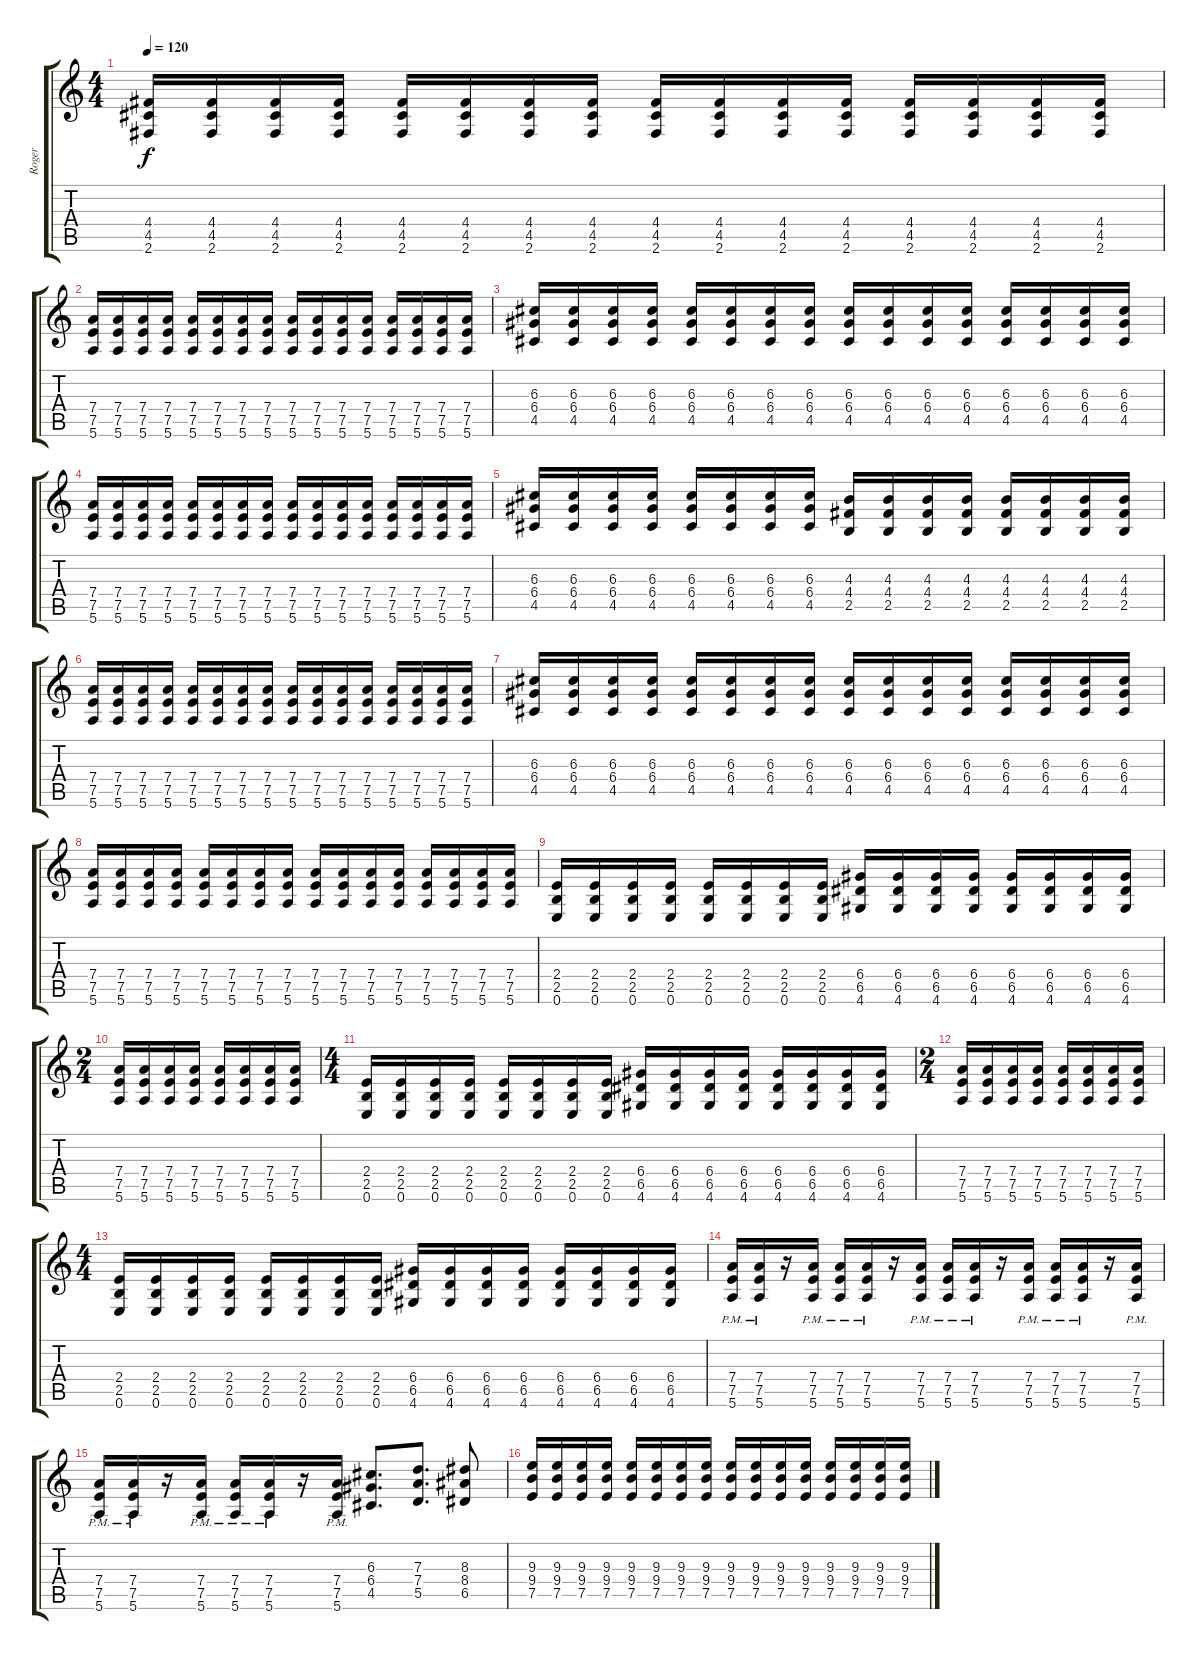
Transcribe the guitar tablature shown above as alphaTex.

\track ("Roger" "Roger") {instrument distortionguitar}
\staff {score tabs}
\tuning (E4 B3 G3 D3 A2 E2) {hide}
\ts (4 4)
\tempo 120
\clef g2
\ks c
(4.4 4.5 2.6).16{dy f} (4.4 4.5 2.6).16 (4.4 4.5 2.6).16 (4.4 4.5 2.6).16 (4.4 4.5 2.6).16 (4.4 4.5 2.6).16 (4.4 4.5 2.6).16 (4.4 4.5 2.6).16 (4.4 4.5 2.6).16 (4.4 4.5 2.6).16 (4.4 4.5 2.6).16 (4.4 4.5 2.6).16 (4.4 4.5 2.6).16 (4.4 4.5 2.6).16 (4.4 4.5 2.6).16 (4.4 4.5 2.6).16 |
(7.4 7.5 5.6).16 (7.4 7.5 5.6).16 (7.4 7.5 5.6).16 (7.4 7.5 5.6).16 (7.4 7.5 5.6).16 (7.4 7.5 5.6).16 (7.4 7.5 5.6).16 (7.4 7.5 5.6).16 (7.4 7.5 5.6).16 (7.4 7.5 5.6).16 (7.4 7.5 5.6).16 (7.4 7.5 5.6).16 (7.4 7.5 5.6).16 (7.4 7.5 5.6).16 (7.4 7.5 5.6).16 (7.4 7.5 5.6).16 |
(6.3 6.4 4.5).16 (6.3 6.4 4.5).16 (6.3 6.4 4.5).16 (6.3 6.4 4.5).16 (6.3 6.4 4.5).16 (6.3 6.4 4.5).16 (6.3 6.4 4.5).16 (6.3 6.4 4.5).16 (6.3 6.4 4.5).16 (6.3 6.4 4.5).16 (6.3 6.4 4.5).16 (6.3 6.4 4.5).16 (6.3 6.4 4.5).16 (6.3 6.4 4.5).16 (6.3 6.4 4.5).16 (6.3 6.4 4.5).16 |
(7.4 7.5 5.6).16 (7.4 7.5 5.6).16 (7.4 7.5 5.6).16 (7.4 7.5 5.6).16 (7.4 7.5 5.6).16 (7.4 7.5 5.6).16 (7.4 7.5 5.6).16 (7.4 7.5 5.6).16 (7.4 7.5 5.6).16 (7.4 7.5 5.6).16 (7.4 7.5 5.6).16 (7.4 7.5 5.6).16 (7.4 7.5 5.6).16 (7.4 7.5 5.6).16 (7.4 7.5 5.6).16 (7.4 7.5 5.6).16 |
(6.3 6.4 4.5).16 (6.3 6.4 4.5).16 (6.3 6.4 4.5).16 (6.3 6.4 4.5).16 (6.3 6.4 4.5).16 (6.3 6.4 4.5).16 (6.3 6.4 4.5).16 (6.3 6.4 4.5).16 (4.3 4.4 2.5).16 (4.3 4.4 2.5).16 (4.3 4.4 2.5).16 (4.3 4.4 2.5).16 (4.3 4.4 2.5).16 (4.3 4.4 2.5).16 (4.3 4.4 2.5).16 (4.3 4.4 2.5).16 |
(7.4 7.5 5.6).16 (7.4 7.5 5.6).16 (7.4 7.5 5.6).16 (7.4 7.5 5.6).16 (7.4 7.5 5.6).16 (7.4 7.5 5.6).16 (7.4 7.5 5.6).16 (7.4 7.5 5.6).16 (7.4 7.5 5.6).16 (7.4 7.5 5.6).16 (7.4 7.5 5.6).16 (7.4 7.5 5.6).16 (7.4 7.5 5.6).16 (7.4 7.5 5.6).16 (7.4 7.5 5.6).16 (7.4 7.5 5.6).16 |
(6.3 6.4 4.5).16 (6.3 6.4 4.5).16 (6.3 6.4 4.5).16 (6.3 6.4 4.5).16 (6.3 6.4 4.5).16 (6.3 6.4 4.5).16 (6.3 6.4 4.5).16 (6.3 6.4 4.5).16 (6.3 6.4 4.5).16 (6.3 6.4 4.5).16 (6.3 6.4 4.5).16 (6.3 6.4 4.5).16 (6.3 6.4 4.5).16 (6.3 6.4 4.5).16 (6.3 6.4 4.5).16 (6.3 6.4 4.5).16 |
(7.4 7.5 5.6).16 (7.4 7.5 5.6).16 (7.4 7.5 5.6).16 (7.4 7.5 5.6).16 (7.4 7.5 5.6).16 (7.4 7.5 5.6).16 (7.4 7.5 5.6).16 (7.4 7.5 5.6).16 (7.4 7.5 5.6).16 (7.4 7.5 5.6).16 (7.4 7.5 5.6).16 (7.4 7.5 5.6).16 (7.4 7.5 5.6).16 (7.4 7.5 5.6).16 (7.4 7.5 5.6).16 (7.4 7.5 5.6).16 |
(2.4 2.5 0.6).16 (2.4 2.5 0.6).16 (2.4 2.5 0.6).16 (2.4 2.5 0.6).16 (2.4 2.5 0.6).16 (2.4 2.5 0.6).16 (2.4 2.5 0.6).16 (2.4 2.5 0.6).16 (6.4 6.5 4.6).16 (6.4 6.5 4.6).16 (6.4 6.5 4.6).16 (6.4 6.5 4.6).16 (6.4 6.5 4.6).16 (6.4 6.5 4.6).16 (6.4 6.5 4.6).16 (6.4 6.5 4.6).16 |
\ts (2 4)
(7.4 7.5 5.6).16 (7.4 7.5 5.6).16 (7.4 7.5 5.6).16 (7.4 7.5 5.6).16 (7.4 7.5 5.6).16 (7.4 7.5 5.6).16 (7.4 7.5 5.6).16 (7.4 7.5 5.6).16 |
\ts (4 4)
(2.4 2.5 0.6).16 (2.4 2.5 0.6).16 (2.4 2.5 0.6).16 (2.4 2.5 0.6).16 (2.4 2.5 0.6).16 (2.4 2.5 0.6).16 (2.4 2.5 0.6).16 (2.4 2.5 0.6).16 (6.4 6.5 4.6).16 (6.4 6.5 4.6).16 (6.4 6.5 4.6).16 (6.4 6.5 4.6).16 (6.4 6.5 4.6).16 (6.4 6.5 4.6).16 (6.4 6.5 4.6).16 (6.4 6.5 4.6).16 |
\ts (2 4)
(7.4 7.5 5.6).16 (7.4 7.5 5.6).16 (7.4 7.5 5.6).16 (7.4 7.5 5.6).16 (7.4 7.5 5.6).16 (7.4 7.5 5.6).16 (7.4 7.5 5.6).16 (7.4 7.5 5.6).16 |
\ts (4 4)
(2.4 2.5 0.6).16 (2.4 2.5 0.6).16 (2.4 2.5 0.6).16 (2.4 2.5 0.6).16 (2.4 2.5 0.6).16 (2.4 2.5 0.6).16 (2.4 2.5 0.6).16 (2.4 2.5 0.6).16 (6.4 6.5 4.6).16 (6.4 6.5 4.6).16 (6.4 6.5 4.6).16 (6.4 6.5 4.6).16 (6.4 6.5 4.6).16 (6.4 6.5 4.6).16 (6.4 6.5 4.6).16 (6.4 6.5 4.6).16 |
(7.4{pm} 7.5{pm} 5.6{pm}).16 (7.4{pm} 7.5{pm} 5.6{pm}).16 r.16 (7.4{pm} 7.5{pm} 5.6{pm}).16 (7.4{pm} 7.5{pm} 5.6{pm}).16 (7.4{pm} 7.5{pm} 5.6{pm}).16 r.16 (7.4 7.5{pm} 5.6{pm}).16 (7.4{pm} 7.5{pm} 5.6{pm}).16 (7.4{pm} 7.5{pm} 5.6{pm}).16 r.16 (7.4{pm} 7.5{pm} 5.6{pm}).16 (7.4{pm} 7.5{pm} 5.6{pm}).16 (7.4{pm} 7.5{pm} 5.6{pm}).16 r.16 (7.4{pm} 7.5{pm} 5.6{pm}).16 |
(7.4{pm} 7.5{pm} 5.6{pm}).16 (7.4{pm} 7.5{pm} 5.6{pm}).16 r.16 (7.4{pm} 7.5{pm} 5.6{pm}).16 (7.4{pm} 7.5{pm} 5.6{pm}).16 (7.4{pm} 7.5{pm} 5.6{pm}).16 r.16 (7.4{pm} 7.5{pm} 5.6{pm}).16 (6.3 6.4 4.5).8{d} (7.3 7.4 5.5).8{d} (8.3 8.4 6.5).8 |
(9.3 9.4 7.5).16 (9.3 9.4 7.5).16 (9.3 9.4 7.5).16 (9.3 9.4 7.5).16 (9.3 9.4 7.5).16 (9.3 9.4 7.5).16 (9.3 9.4 7.5).16 (9.3 9.4 7.5).16 (9.3 9.4 7.5).16 (9.3 9.4 7.5).16 (9.3 9.4 7.5).16 (9.3 9.4 7.5).16 (9.3 9.4 7.5).16 (9.3 9.4 7.5).16 (9.3 9.4 7.5).16 (9.3 9.4 7.5).16
